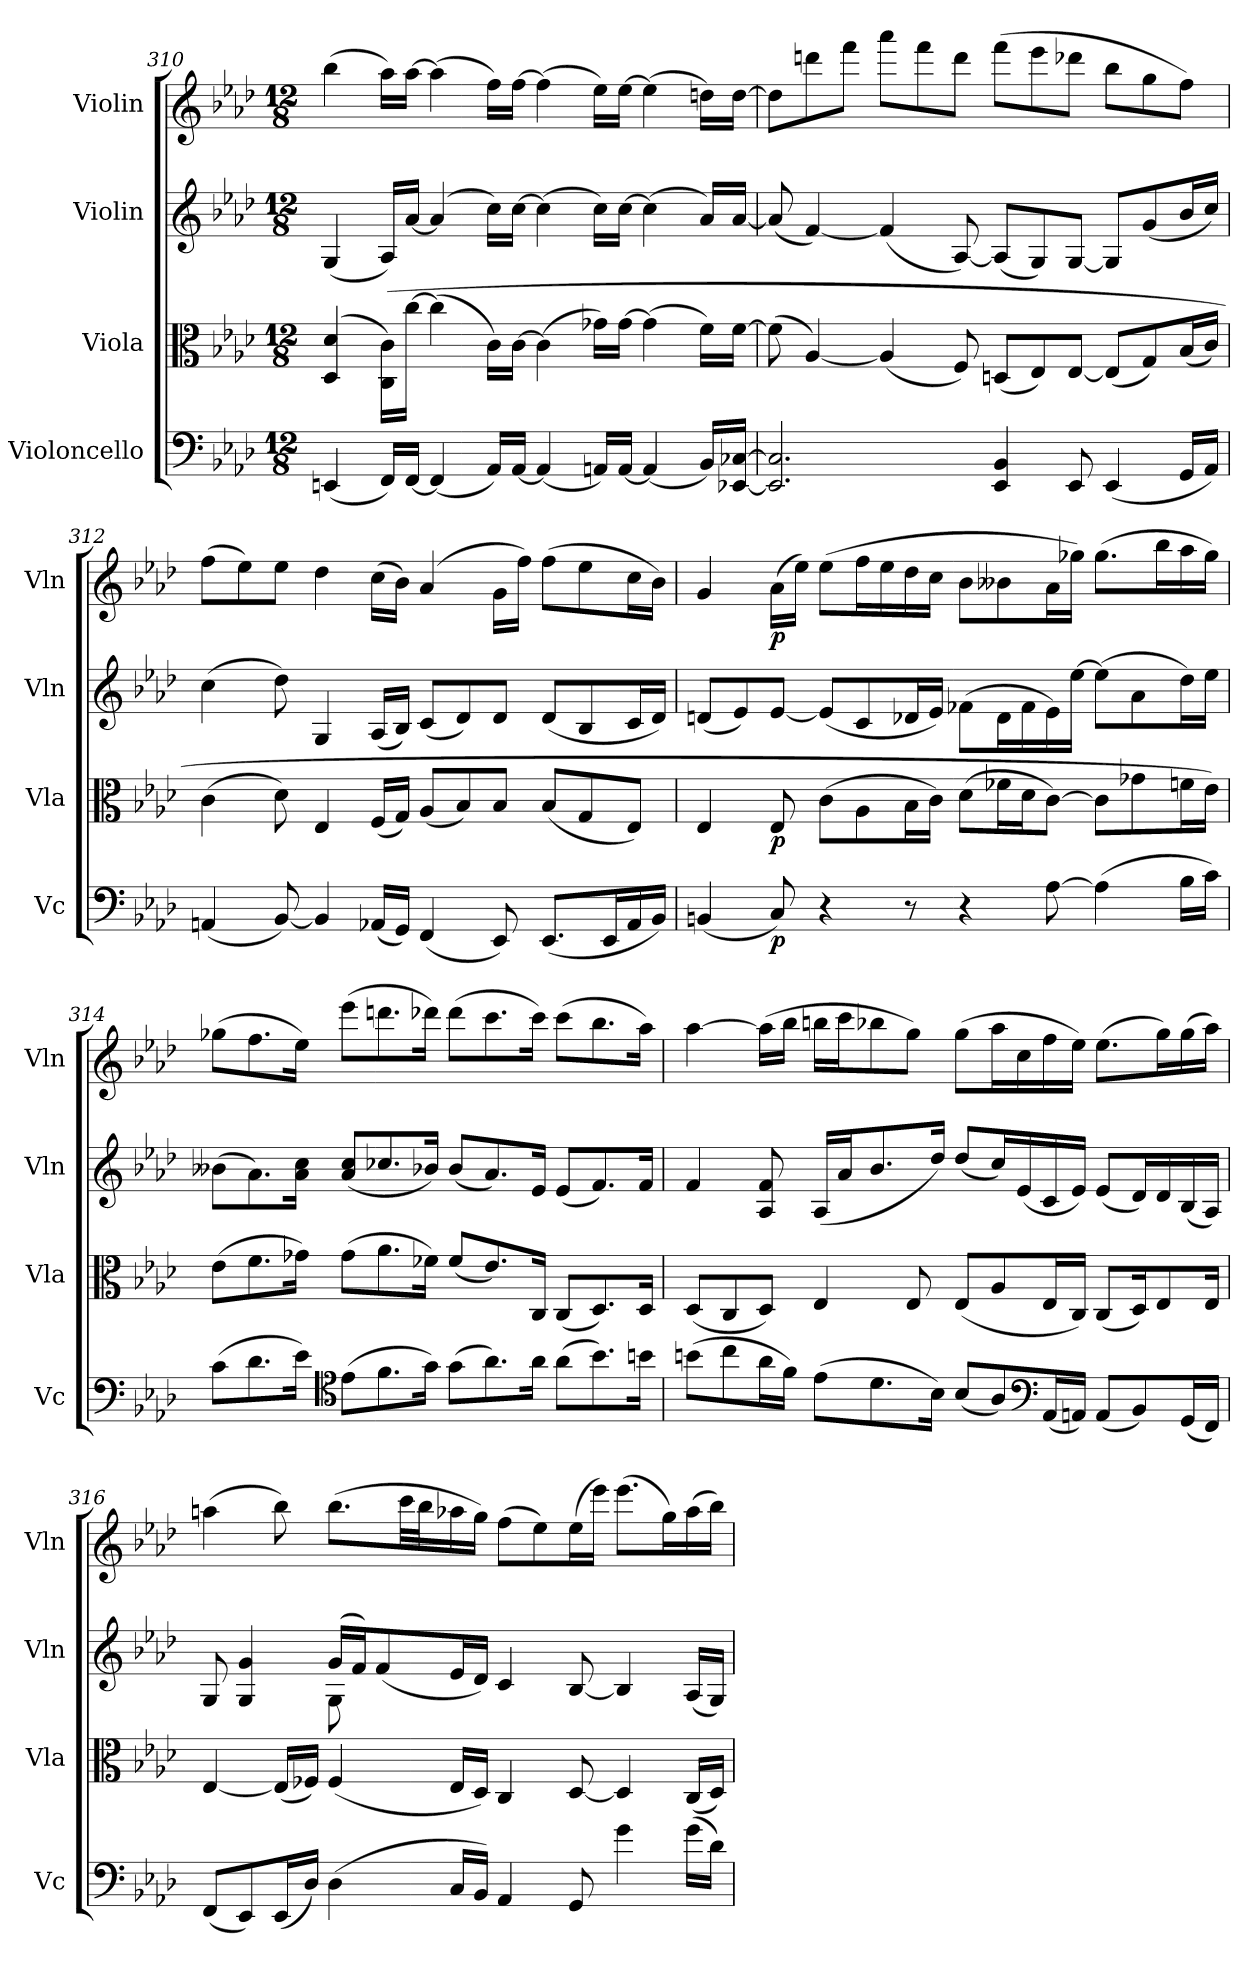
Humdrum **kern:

**kern	**dynam	**kern	**dynam	**kern	**kern	**dynam
*part4	*part4	*part3	*part3	*part2	*part1	*part1
*staff4	*staff4	*staff3	*staff3	*staff2	*staff1	*staff1
*I"Violoncello	*	*I"Viola	*	*I"Violin	*I"Violin	*
*I'Vc	*	*I'Vla	*	*I'Vln	*I'Vln	*
*clefF4	*	*clefC3	*	*clefG2	*clefG2	*
*k[b-e-a-d-]	*	*k[b-e-a-d-]	*	*k[b-e-a-d-]	*k[b-e-a-d-]	*
*M12/8	*	*M12/8	*	*M12/8	*M12/8	*
=310	=310	=310	=310	=310	=310	=310
(4EEn	.	(4D- 4d-	.	(4G	(4bb-	.
16FF/LL)	.	(16C\ 16c\LL)	.	16A-/LL)	16aa-\LL)	.
[16FF/JJ	.	[16cc\JJ	.	[16a-/JJ	[16aa-\JJ	.
(4FF]	.	(4cc]	.	(4a-]	(4aa-]	.
16AA-/LL)	.	16c\LL)	.	16cc\LL)	16ff\LL)	.
[16AA-/JJ	.	[16c\JJ	.	[16cc\JJ	[16ff\JJ	.
(4AA-]	.	(4c]	.	(4cc]	(4ff]	.
16AAn/LL)	.	16g-X\LL)	.	16cc\LL)	16ee-\LL)	.
[16AA/JJ	.	[16g-\JJ	.	[16cc\JJ	[16ee-\JJ	.
(4AA]	.	(4g-]	.	(4cc]	(4ee-]	.
16BB-/LL)	.	16f\LL)	.	16a-/LL)	16ddn\LL)	.
[16EE-X/ [16C-X/JJ	.	[16f\JJ	.	[16a-/JJ	[16dd\JJ	.
=311	=311	=311	=311	=311	=311	=311
2.EE-] 2.C-]	.	(8f]	.	(8a-]	8dd\L]	.
.	.	[4A-)	.	[4f)	8dddn\	.
.	.	.	.	.	8fff\J	.
.	.	(4A-]	.	(4f]	8aaa-\L	.
.	.	.	.	.	8fff\	.
.	.	8F)	.	[8A-)	8ddd\J	.
4EE- 4BB-	.	(8Dn/L	.	(8A-/L]	(8fff\L	.
.	.	8E-/)	.	8G/)	8eee-\	.
8EE-	.	[8E-/J	.	[8G/J	8ddd-X\J	.
(4EE-	.	(8E-/L]	.	8G/L]	8bb-\L	.
.	.	8G/)	.	(8g/	8gg\	.
16GG/LL	.	(16B-/L	.	16b-/L	8ff\J)	.
16AA-/JJ)	.	16c/JJ)	.	16cc/JJ)	.	.
=312	=312	=312	=312	=312	=312	=312
(4AAn	.	(4c	.	(4cc	(8ff\L	.
.	.	.	.	.	8ee-\)	.
[8BB-)	.	8d-)	.	8dd-)	8ee-\J	.
4BB-]	.	4E-	.	4G	4dd-	.
(16AA-X/LL	.	(16F/LL	.	(16A-/LL	(16cc\LL	.
16GG/JJ)	.	16G/JJ)	.	16B-/JJ)	16b-\JJ)	.
(4FF	.	(8A-/L	.	(8c/L	(4a-	.
.	.	8B-/)	.	8d-/)	.	.
8EE-)	.	8B-/J	.	8d-/J	16g\LL	.
.	.	.	.	.	16ff\JJ)	.
(8.EE-/L	.	(8B-/L	.	(8d-/L	(8ff\L	.
.	.	8G/	.	8B-/	8ee-\	.
16EE-/L	.	.	.	.	.	.
16AA-/	.	8E-/J)	.	16c/L	16cc\L	.
16BB-/JJ)	.	.	.	16d-/JJ)	16b-\JJ)	.
=313	=313	=313	=313	=313	=313	=313
(4BBn	.	4E-	.	(8dn/L	4g	.
.	.	.	.	8e-/)	.	.
8C)	p	8E-	p	[8e-/J	(16a-\LL	p
.	.	.	.	.	16ee-\JJ)	.
4r	.	(8c\L	.	(8e-/L]	(8ee-\L	.
.	.	8A-\	.	8c/	16ff\L	.
.	.	.	.	.	16ee-\	.
8r	.	16B-\L	.	16d-X/L	16dd-\	.
.	.	16c\JJ)	.	16e-/JJ)	16cc\JJ	.
4r	.	(8d-\L	.	(8f-X\L	8b-\L	.
.	.	16f-X\L	.	16d-\L	8b--X\	.
.	.	16d-\J	.	16f-\	.	.
[8A-	.	[8c\J)	.	16e-\)	16a-\L	.
.	.	.	.	[16ee-\JJ	16gg-X\JJ)	.
(4A-]	.	8c\L]	.	(8ee-\L]	(8.gg-\L	.
.	.	8g-X\	.	8a-\	.	.
.	.	.	.	.	16bb-\L	.
16B-\LL	.	16fn\L	.	16dd-\L)	16aa-\	.
16c\JJ)	.	16e-\JJ)	.	16ee-\JJ	16gg-\JJ)	.
=314	=314	=314	=314	=314	=314	=314
(8c\L	.	(8e-\L	.	(8b--X\L	(8gg-X\L	.
8.d-\	.	8.f\	.	8.a-\)	8.ff\	.
16e-\Jk)	.	16g-X\Jk)	.	16a-\ 16cc\Jk	16ee-\Jk)	.
*clefC4	*	*	*	*	*	*
(8e-\L	.	(8g-\L	.	(8a-/ 8cc/L	(8eee-\L	.
8.f\	.	8.a-\	.	8.cc-X/	8.dddn\	.
16g\Jk)	.	16f-X\Jk)	.	16b-X/Jk)	16ddd-X\Jk)	.
(8g\L	.	(8f-/L	.	(8b-/L	(8ddd-\L	.
8.a-\)	.	8.e-/)	.	8.a-/)	8.ccc\	.
16a-\Jk	.	16C/Jk	.	16e-/Jk	16ccc\Jk)	.
(8a-\L	.	(8C/L	.	(8e-/L	(8ccc\L	.
8.b-\)	.	8.D-/)	.	8.f/)	8.bb-\	.
16bn\Jk	.	16D-/Jk	.	16f/Jk	16aa-\Jk)	.
=315	=315	=315	=315	=315	=315	=315
(8bn\L	.	(8D-/L	.	4f	[4aa-	.
8cc\	.	8C/	.	.	.	.
16a-\L	.	8D-/J)	.	8A- 8f	(16aa-\LL]	.
16f\JJ)	.	.	.	.	16bb-\JJ	.
(8e-\L	.	4E-	.	(16A-/LL	16bbn\LL	.
.	.	.	.	16a-/J	16ccc\J	.
8.d-\	.	.	.	8.b-/	8bb-X\	.
.	.	8E-	.	.	8gg\J)	.
16B-\Jk)	.	.	.	16dd-/Jk)	.	.
(8B-/L	.	(8E-/L	.	(8dd-/L	(8gg\L	.
8A-/)	.	8A-/	.	16cc/L)	16aa-\L	.
.	.	.	.	(16e-/	16cc\	.
*clefF4	*	*	*	*	*	*
(16AA-/L	.	16E-/L	.	16c/	16ff\	.
16AAn/JJ)	.	16C/JJ)	.	16e-/JJ)	16ee-\JJ)	.
(8AA/L	.	(8C/L	.	(8e-/L	(8.ee-\L	.
8BB-/)	.	16D-/K)	.	16d-/L)	.	.
.	.	8E-/	.	16d-/	16gg\L)	.
(16GG/L	.	.	.	(16B-/	(16gg\	.
16FF/JJ)	.	16E-/Jk	.	16A-/JJ)	16aa-\JJ)	.
=316	=316	=316	=316	=316	=316	=316
*	*	*	*	*^	*	*
(8FF/L	.	[4E-	.	8G	4.ryy	(4aan	.
8EE-/)	.	.	.	4G 4g	.	.	.
(16EE-/L	.	(16E-/LL]	.	.	.	8bb-)	.
16D-/JJ)	.	16F-X/JJ)	.	.	.	.	.
(4D-	.	(4F-	.	(16g/LL	8G	(8.bb-\L	.
.	.	.	.	16f/J)	.	.	.
.	.	.	.	(8f/	1ryy	.	.
.	.	.	.	.	.	32ccc\LL	.
.	.	.	.	.	.	32bb-\J	.
16C/LL	.	16E-/LL	.	16e-/L	.	16aa-X\	.
16BB-/JJ)	.	16D-/JJ)	.	16d-/JJ)	.	16gg\JJ)	.
4AA-	.	4C	.	4c	.	(8ff\L	.
.	.	.	.	.	.	8ee-\)	.
8GG	.	[8D-	.	[8B-	.	(16ee-\L	.
.	.	.	.	.	.	16eee-\JJ)	.
4g	.	4D-]	.	4B-]	.	(8.eee-\L	.
.	.	.	.	.	.	16gg\L)	.
(16g\LL	.	(16C/LL	.	(16A-/LL	.	(16aa-\	.
16d-\JJ)	.	16D-/JJ)	.	16G/JJ)	.	16bb-\JJ)	.
*	*	*	*	*v	*v	*	*
=	=	=	=	=	=	=
*-	*-	*-	*-	*-	*-	*-
